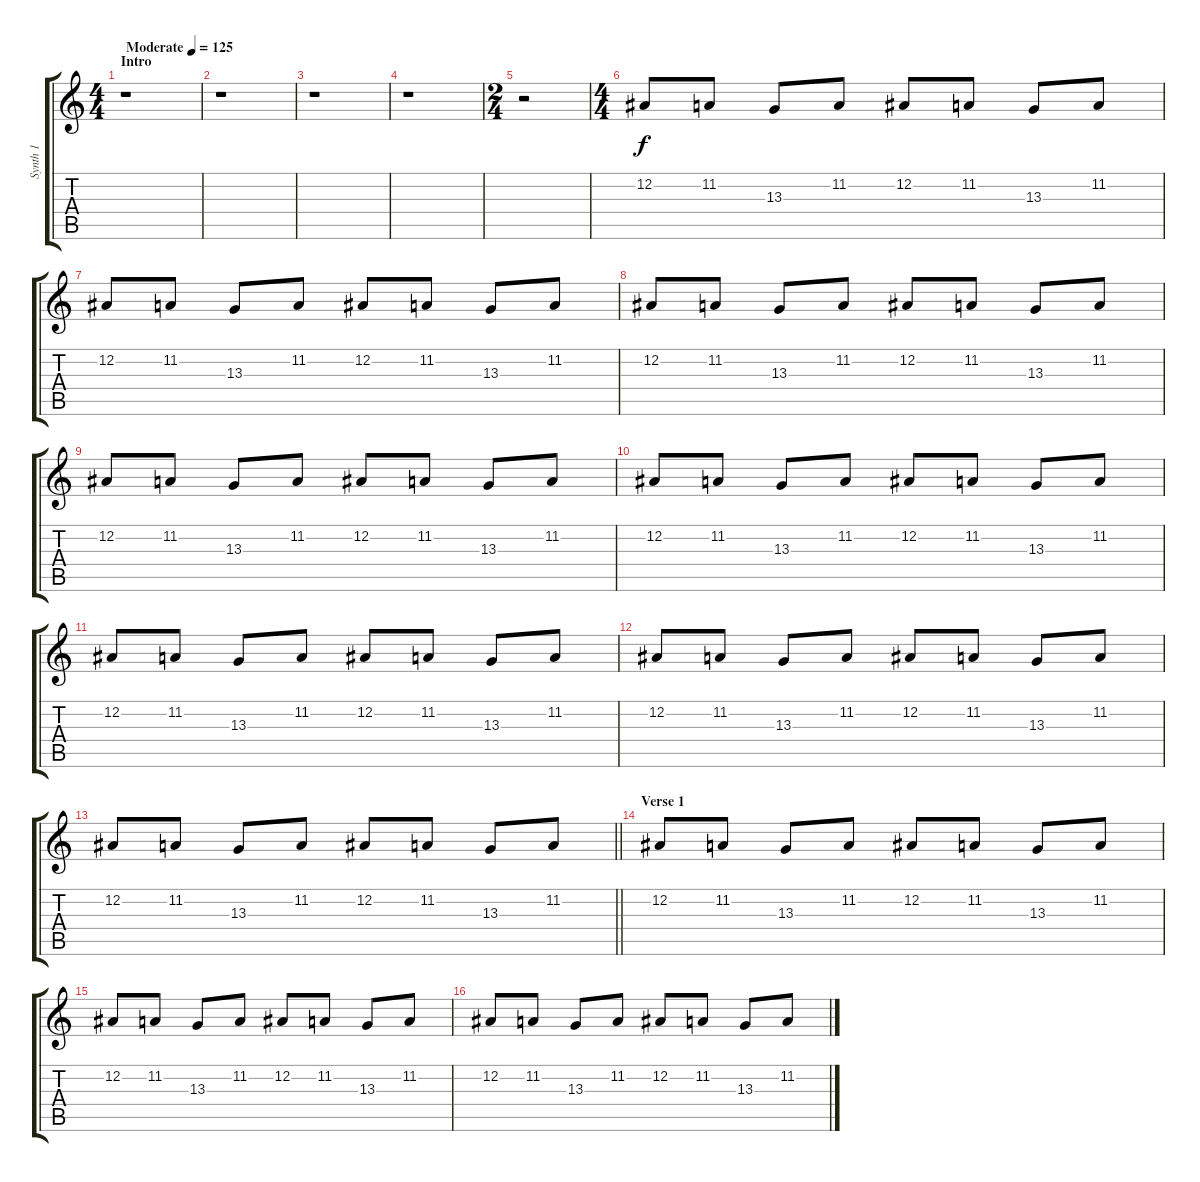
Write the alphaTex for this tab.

\track ("Synth 1" "Synth 1") {instrument lead8bassandlead}
\staff {score tabs}
\tuning (Eb4 Bb3 Gb3 Db3 Ab2 Eb2) {hide}
\ts (4 4)
\section ("" "Intro")
\tempo (125 "Moderate")
\clef g2
\ks c
r.1{dy f instrument lead8bassandlead} |
r.1 |
r.1 |
r.1 |
\ts (2 4)
r.2 |
\ts (4 4)
12.2.8 11.2.8 13.3.8 11.2.8 12.2.8 11.2.8 13.3.8 11.2.8 |
12.2.8 11.2.8 13.3.8 11.2.8 12.2.8 11.2.8 13.3.8 11.2.8 |
12.2.8 11.2.8 13.3.8 11.2.8 12.2.8 11.2.8 13.3.8 11.2.8 |
12.2.8 11.2.8 13.3.8 11.2.8 12.2.8 11.2.8 13.3.8 11.2.8 |
12.2.8 11.2.8 13.3.8 11.2.8 12.2.8 11.2.8 13.3.8 11.2.8 |
12.2.8 11.2.8 13.3.8 11.2.8 12.2.8 11.2.8 13.3.8 11.2.8 |
12.2.8 11.2.8 13.3.8 11.2.8 12.2.8 11.2.8 13.3.8 11.2.8 |
\barLineRight lightlight
12.2.8 11.2.8 13.3.8 11.2.8 12.2.8 11.2.8 13.3.8 11.2.8 |
\section ("" "Verse 1")
12.2.8 11.2.8 13.3.8 11.2.8 12.2.8 11.2.8 13.3.8 11.2.8 |
12.2.8 11.2.8 13.3.8 11.2.8 12.2.8 11.2.8 13.3.8 11.2.8 |
12.2.8 11.2.8 13.3.8 11.2.8 12.2.8 11.2.8 13.3.8 11.2.8
